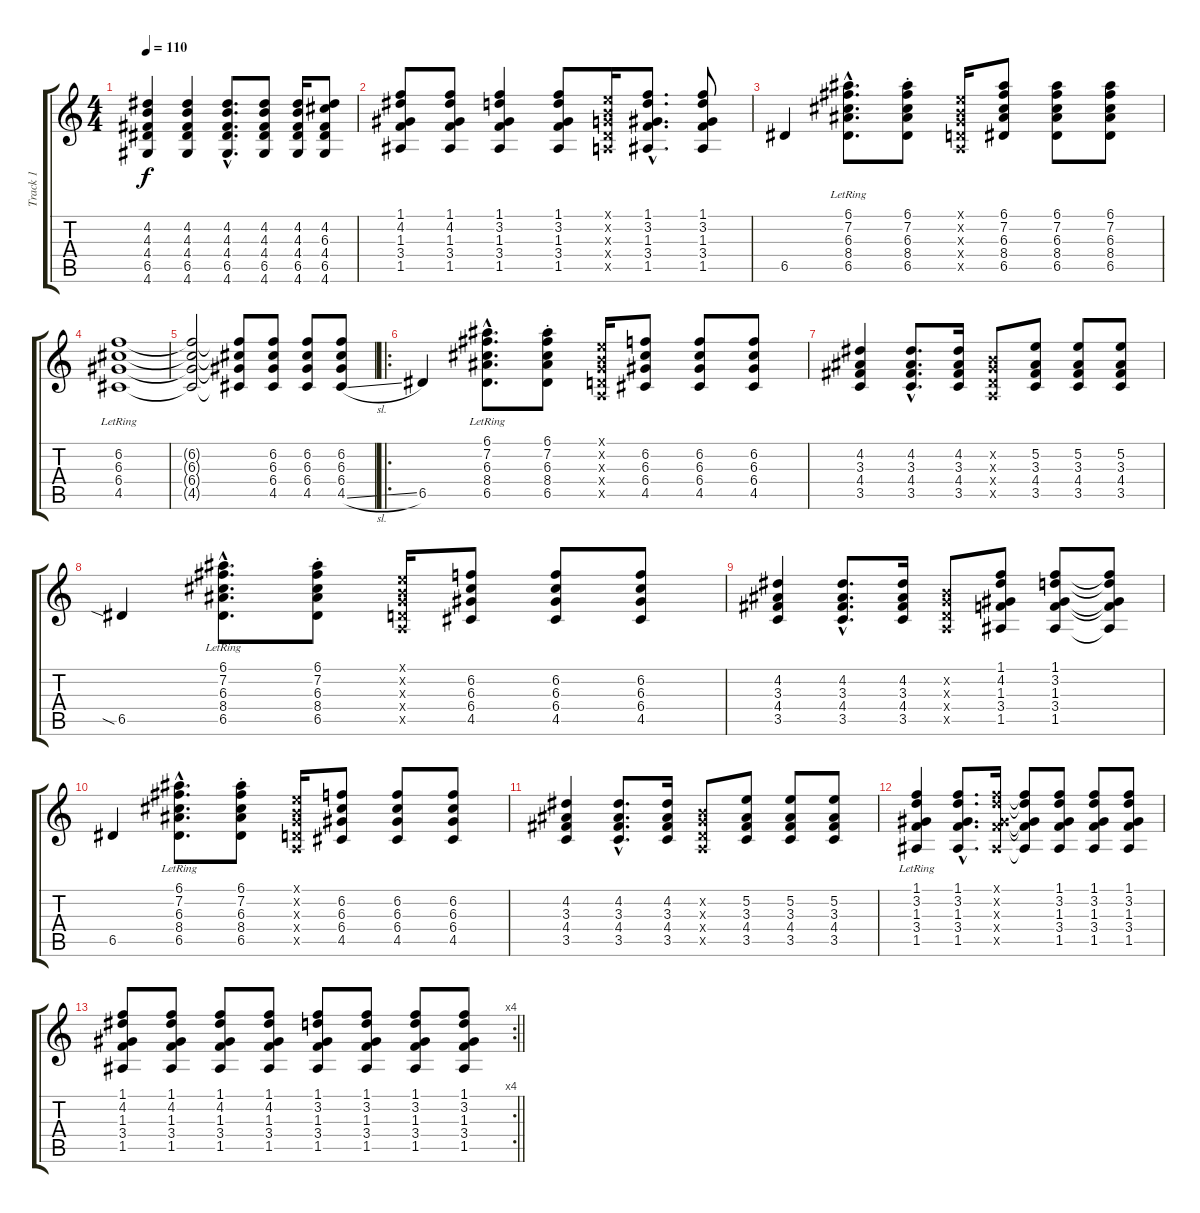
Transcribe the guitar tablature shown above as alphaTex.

\track ("Track 1" "Track 1") {instrument acousticguitarsteel}
\staff {score tabs}
\tuning (E4 B3 G3 D3 A2 E2) {hide}
\ts (4 4)
\tempo 110
\clef g2
\ks c
(4.2 4.3 4.4 6.5 4.6).4{dy f} (4.2 4.3 4.4 6.5 4.6).4 (4.2{hac} 4.3{hac} 4.4{hac} 6.5{hac} 4.6{hac}).8{d} (4.2 4.3 4.4 6.5 4.6).8 (4.2 4.3 4.4 6.5 4.6).16 (4.2 6.3 4.4 6.5 4.6).8 |
(1.1 4.2 1.3 3.4 1.5).8 (1.1 4.2 1.3 3.4 1.5).8 (1.1 3.2 1.3 3.4 1.5).4 (1.1 3.2 1.3 3.4 1.5).8 (0.1{x} 0.2{x} 0.3{x} 0.4{x} 0.5{x}).16 (1.1{hac} 3.2{hac} 1.3{hac} 3.4{hac} 1.5{hac}).8{d} (1.1 3.2 1.3 3.4 1.5).8 |
6.5.4 (6.1{hac lr} 7.2{hac lr} 6.3{hac lr} 8.4{hac lr} 6.5{hac lr}).8{d} (6.1{st} 7.2{st} 6.3{st} 8.4{st} 6.5{st}).8 (0.1{x} 0.2{x} 0.3{x} 0.4{x} 0.5{x}).16 (6.1 7.2 6.3 8.4 6.5).8 (6.1 7.2 6.3 8.4 6.5).8 (6.1 7.2 6.3 8.4 6.5).8 |
(6.2{lr} 6.3{lr} 6.4{lr} 4.5{lr}).1 |
(6.2{t} 6.3{t} 6.4{t} 4.5{t}).2 (6.2{t} 6.3{t} 6.4{t} 4.5{t}).8 (6.2 6.3 6.4 4.5).8 (6.2 6.3 6.4 4.5).8 (6.2 6.3 6.4 4.5{sl}).8 |
\ro
6.5.4 (6.1{hac lr} 7.2{hac lr} 6.3{hac lr} 8.4{hac lr} 6.5{hac lr}).8{d} (6.1{st} 7.2{st} 6.3{st} 8.4{st} 6.5{st}).8 (0.1{x} 0.2{x} 0.3{x} 0.4{x} 0.5{x}).16 (6.2 6.3 6.4 4.5).8 (6.2 6.3 6.4 4.5).8 (6.2 6.3 6.4 4.5).8 |
(4.2 3.3 4.4 3.5).4 (4.2{hac} 3.3{hac} 4.4{hac} 3.5{hac}).8{d} (4.2 3.3 4.4 3.5).16 (0.2{x} 0.3{x} 0.4{x} 0.5{x}).8 (5.2 3.3 4.4 3.5).8 (5.2 3.3 4.4 3.5).8 (5.2 3.3 4.4 3.5).8 |
6.5{sia}.4 (6.1{hac lr} 7.2{hac lr} 6.3{hac lr} 8.4{hac lr} 6.5{hac lr}).8{d} (6.1{st} 7.2{st} 6.3{st} 8.4{st} 6.5{st}).8 (0.1{x} 0.2{x} 0.3{x} 0.4{x} 0.5{x}).16 (6.2 6.3 6.4 4.5).8 (6.2 6.3 6.4 4.5).8 (6.2 6.3 6.4 4.5).8 |
(4.2 3.3 4.4 3.5).4 (4.2{hac} 3.3{hac} 4.4{hac} 3.5{hac}).8{d} (4.2 3.3 4.4 3.5).16 (0.2{x} 0.3{x} 0.4{x} 0.5{x}).8 (1.1 4.2 1.3 3.4 1.5).8 (1.1 3.2 1.3 3.4 1.5).8 (1.1{t} 3.2{t} 1.3{t} 3.4{t} 1.5{t}).8 |
6.5.4 (6.1{hac lr} 7.2{hac lr} 6.3{hac lr} 8.4{hac lr} 6.5{hac lr}).8{d} (6.1{st} 7.2{st} 6.3{st} 8.4{st} 6.5{st}).8 (0.1{x} 0.2{x} 0.3{x} 0.4{x} 0.5{x}).16 (6.2 6.3 6.4 4.5).8 (6.2 6.3 6.4 4.5).8 (6.2 6.3 6.4 4.5).8 |
(4.2 3.3 4.4 3.5).4 (4.2{hac} 3.3{hac} 4.4{hac} 3.5{hac}).8{d} (4.2 3.3 4.4 3.5).16 (0.2{x} 0.3{x} 0.4{x} 0.5{x}).8 (5.2 3.3 4.4 3.5).8 (5.2 3.3 4.4 3.5).8 (5.2 3.3 4.4 3.5).8 |
(1.1{lr} 3.2{lr} 1.3{lr} 3.4{lr} 1.5{lr}).4 (1.1{hac} 3.2{hac} 1.3{hac} 3.4{hac} 1.5{hac}).8{d} (1.1{x} 3.2{x} 1.3{x} 3.4{x} 1.5{x}).16 (1.1{t} 3.2{t} 1.3{t} 3.4{t} 1.5{t}).8 (1.1 3.2 1.3 3.4 1.5).8 (1.1 3.2 1.3 3.4 1.5).8 (1.1 3.2 1.3 3.4 1.5).8 |
\rc 4
\barLineRight lightlight
(1.1 4.2 1.3 3.4 1.5).8 (1.1 4.2 1.3 3.4 1.5).8 (1.1 4.2 1.3 3.4 1.5).8 (1.1 4.2 1.3 3.4 1.5).8 (1.1 3.2 1.3 3.4 1.5).8 (1.1 3.2 1.3 3.4 1.5).8 (1.1 3.2 1.3 3.4 1.5).8 (1.1 3.2 1.3 3.4 1.5).8
